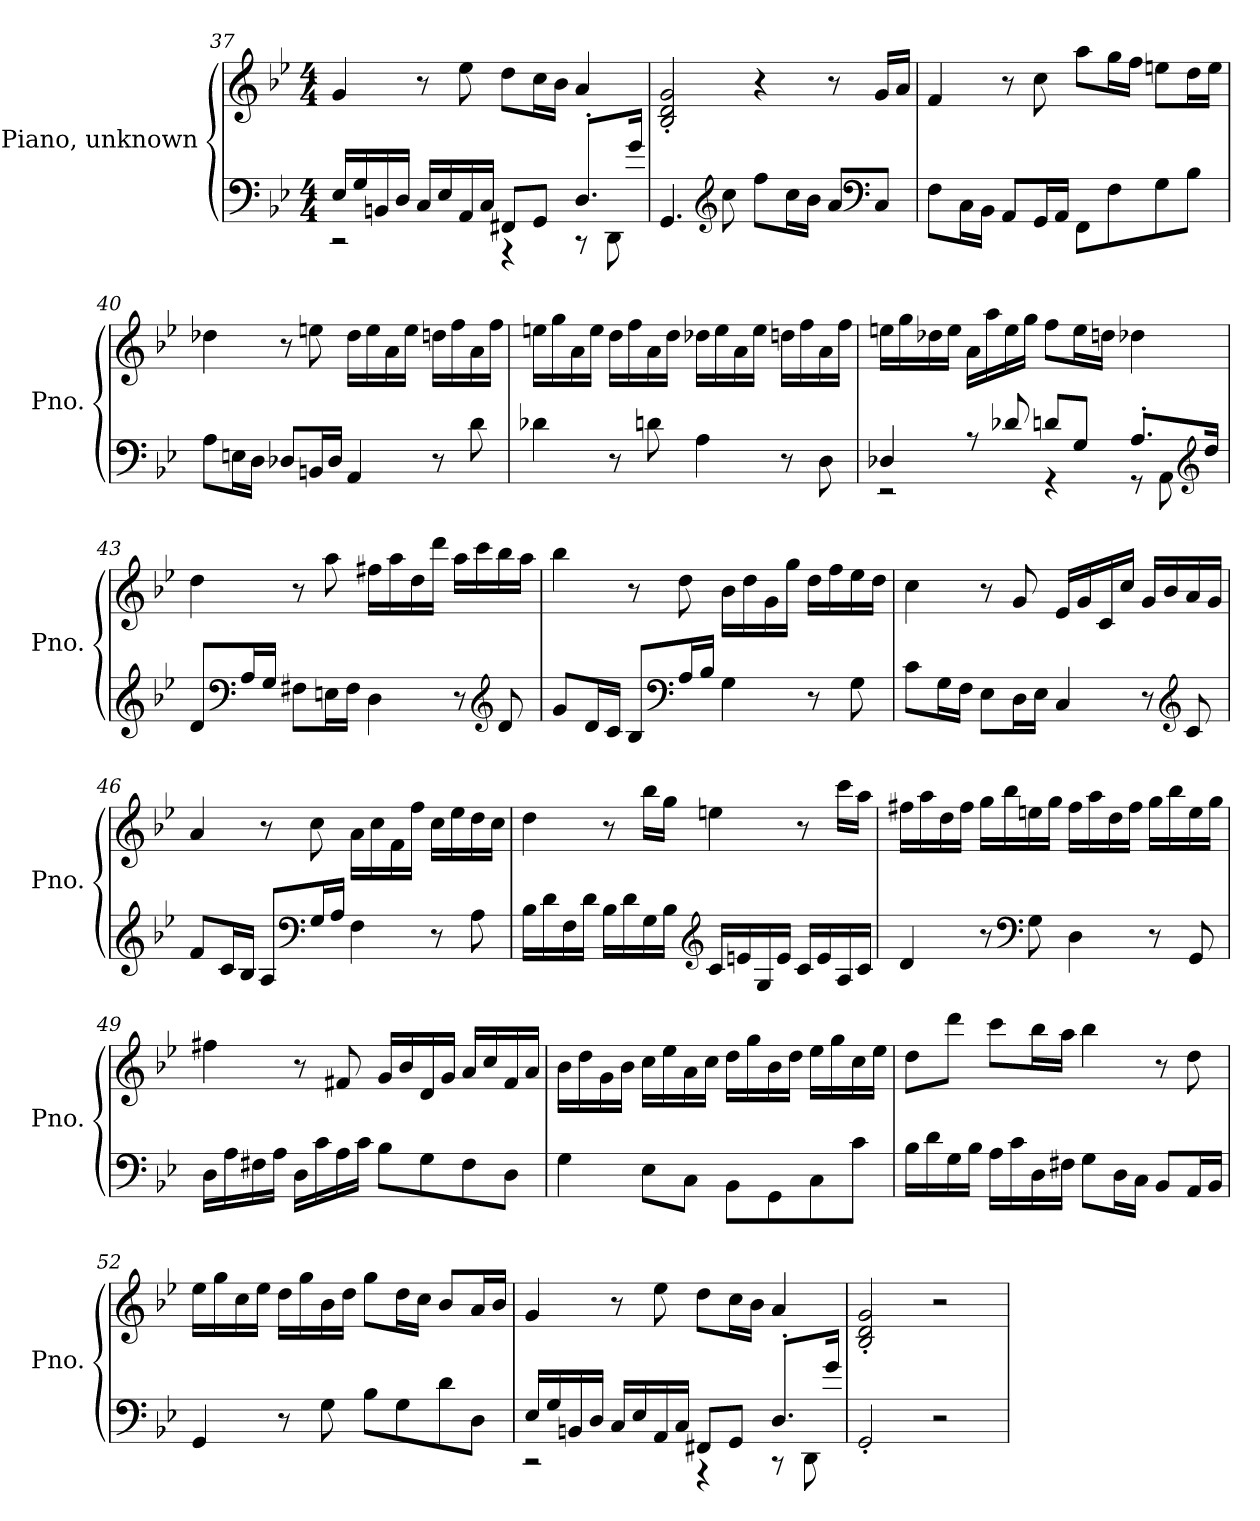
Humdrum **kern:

**kern	**kern
*part1	*part1
*staff2	*staff1
*I"Piano, unknown	*
*I'Pno.	*
*clefF4	*clefG2
*k[b-e-]	*k[b-e-]
*M4/4	*M4/4
=37	=37
*^	*
16E-/LL	2r	4g/
16G/	.	.
16BBn/	.	.
16D/JJ	.	.
16C/LL	.	8r
16E-/	.	.
16AA/	.	8ee-\
16C/JJ	.	.
8FF#X/L	4r	8dd\L
8GG/J	.	16cc\L
.	.	16b-\JJ
8.D'/L	8r	4a/
.	8DD\	.
16g/Jk	.	.
*v	*v	*
!!LO:LB:g=z
=38	=38
4.GG/	2B-/' 2d/' 2g/'
*clefG2	*
8cc\	.
8ff\L	4r
16cc\L	.
16b-\JJ	.
8a/L	8r
*clefF4	*
8C/J	16g/LL
.	16a/JJ
=39	=39
8F\L	4f/
16C\L	.
16BB-\JJ	.
8AA/L	8r
16GG/L	8cc\
16AA/JJ	.
8FF\L	8aa\L
8F\	16gg\L
.	16ff\JJ
8G\	8een\L
8B-\J	16dd\L
.	16ee\JJ
=40	=40
8A\L	4dd-X\
16En\L	.
16D\JJ	.
8D-X/L	8r
16BBn/L	8een\
16D-/JJ	.
4AA/	16dd-\LL
.	16ee\
.	16a\
.	16ee\JJ
8r	16ddn\LL
.	16ff\
8d\	16a\
.	16ff\JJ
!!LO:LB:g=z
=41	=41
4d-X\	16een\LL
.	16gg\
.	16a\
.	16ee\JJ
8r	16dd\LL
.	16ff\
8dn\	16a\
.	16dd\JJ
4A\	16dd-X\LL
.	16ee\
.	16a\
.	16ee\JJ
8r	16ddn\LL
.	16ff\
8D\	16a\
.	16ff\JJ
=42	=42
*^	*
4D-X/	2r	16een\LL
.	.	16gg\
.	.	16dd-X\
.	.	16ee\JJ
8r	.	16a\LL
.	.	16aa\
8d-X/	.	16ee\
.	.	16gg\JJ
8dn/L	4r	8ff\L
8G/J	.	16ee\L
.	.	16ddn\JJ
8.A'/L	8r	4dd-X\
.	8AA\	.
*clefG2	*	*
16dd/Jk	.	.
*v	*v	*
!!LO:PB:g=z
=43	=43
8d/L	4dd\
*clefF4	*
16A/L	.
16G/JJ	.
8F#X\L	8r
16En\L	8aa\
16F#\JJ	.
4D\	16ff#X\LL
.	16aa\
.	16dd\
.	16ddd\JJ
8r	16aa\LL
.	16ccc\
*clefG2	*
8d/	16bb-\
.	16aa\JJ
=44	=44
8g/L	4bb-\
16d/L	.
16c/JJ	.
8B-/L	8r
*clefF4	*
16A/L	8dd\
16B-/JJ	.
4G\	16b-\LL
.	16dd\
.	16g\
.	16gg\JJ
8r	16dd\LL
.	16ff\
8G\	16ee-\
.	16dd\JJ
!!LO:LB:g=z
=45	=45
8c\L	4cc\
16G\L	.
16F\JJ	.
8E-\L	8r
16D\L	8g/
16E-\JJ	.
4C/	16e-/LL
.	16g/
.	16c/
.	16cc/JJ
8r	16g/LL
.	16b-/
*clefG2	*
8c/	16a/
.	16g/JJ
=46	=46
8f/L	4a/
16c/L	.
16B-/JJ	.
8A/L	8r
*clefF4	*
16G/L	8cc\
16A/JJ	.
4F\	16a\LL
.	16cc\
.	16f\
.	16ff\JJ
8r	16cc\LL
.	16ee-\
8A\	16dd\
.	16cc\JJ
!!LO:LB:g=z
=47	=47
16B-\LL	4dd\
16d\	.
16F\	.
16d\JJ	.
16B-\LL	8r
16d\	.
16G\	16bb-\LL
16B-\JJ	16gg\JJ
*clefG2	*
16c/LL	4een\
16en/	.
16G/	.
16e/JJ	.
16c/LL	8r
16e/	.
16A/	16ccc\LL
16c/JJ	16aa\JJ
=48	=48
4d/	16ff#X\LL
.	16aa\
.	16dd\
.	16ff#\JJ
8r	16gg\LL
.	16bb-\
*clefF4	*
8G\	16een\
.	16gg\JJ
4D\	16ff#\LL
.	16aa\
.	16dd\
.	16ff#\JJ
8r	16gg\LL
.	16bb-\
8GG/	16ee\
.	16gg\JJ
!!LO:LB:g=z
=49	=49
16D\LL	4ff#X\
16A\	.
16F#X\	.
16A\JJ	.
16D\LL	8r
16c\	.
16A\	8f#X/
16c\JJ	.
8B-\L	16g/LL
.	16b-/
8G\	16d/
.	16g/JJ
8F#\	16a/LL
.	16cc/
8D\J	16f#/
.	16a/JJ
=50	=50
4G\	16b-\LL
.	16dd\
.	16g\
.	16b-\JJ
8E-\L	16cc\LL
.	16ee-\
8C\J	16a\
.	16cc\JJ
8BB-\L	16dd\LL
.	16gg\
8GG\	16b-\
.	16dd\JJ
8C\	16ee-\LL
.	16gg\
8c\J	16cc\
.	16ee-\JJ
!!LO:LB:g=z
=51	=51
16B-\LL	8dd\L
16d\	.
16G\	8ddd\J
16B-\JJ	.
16A\LL	8ccc\L
16c\	.
16D\	16bb-\L
16F#X\JJ	16aa\JJ
8G\L	4bb-\
16D\L	.
16C\JJ	.
8BB-/L	8r
16AA/L	8dd\
16BB-/JJ	.
=52	=52
4GG/	16ee-\LL
.	16gg\
.	16cc\
.	16ee-\JJ
8r	16dd\LL
.	16gg\
8G\	16b-\
.	16dd\JJ
8B-\L	8gg\L
8G\	16dd\L
.	16cc\JJ
8d\	8b-/L
8D\J	16a/L
.	16b-/JJ
=53	=53
*^	*
16E-/LL	2r	4g/
16G/	.	.
16BBn/	.	.
16D/JJ	.	.
16C/LL	.	8r
16E-/	.	.
16AA/	.	8ee-\
16C/JJ	.	.
8FF#X/L	4r	8dd\L
8GG/J	.	16cc\L
.	.	16b-\JJ
8.D'/L	8r	4a/
.	8DD\	.
16g/Jk	.	.
*v	*v	*
!!LO:LB:g=z
=54	=54
2GG'/	2B-/' 2d/' 2g/'
2r	2r
=	=
*-	*-
